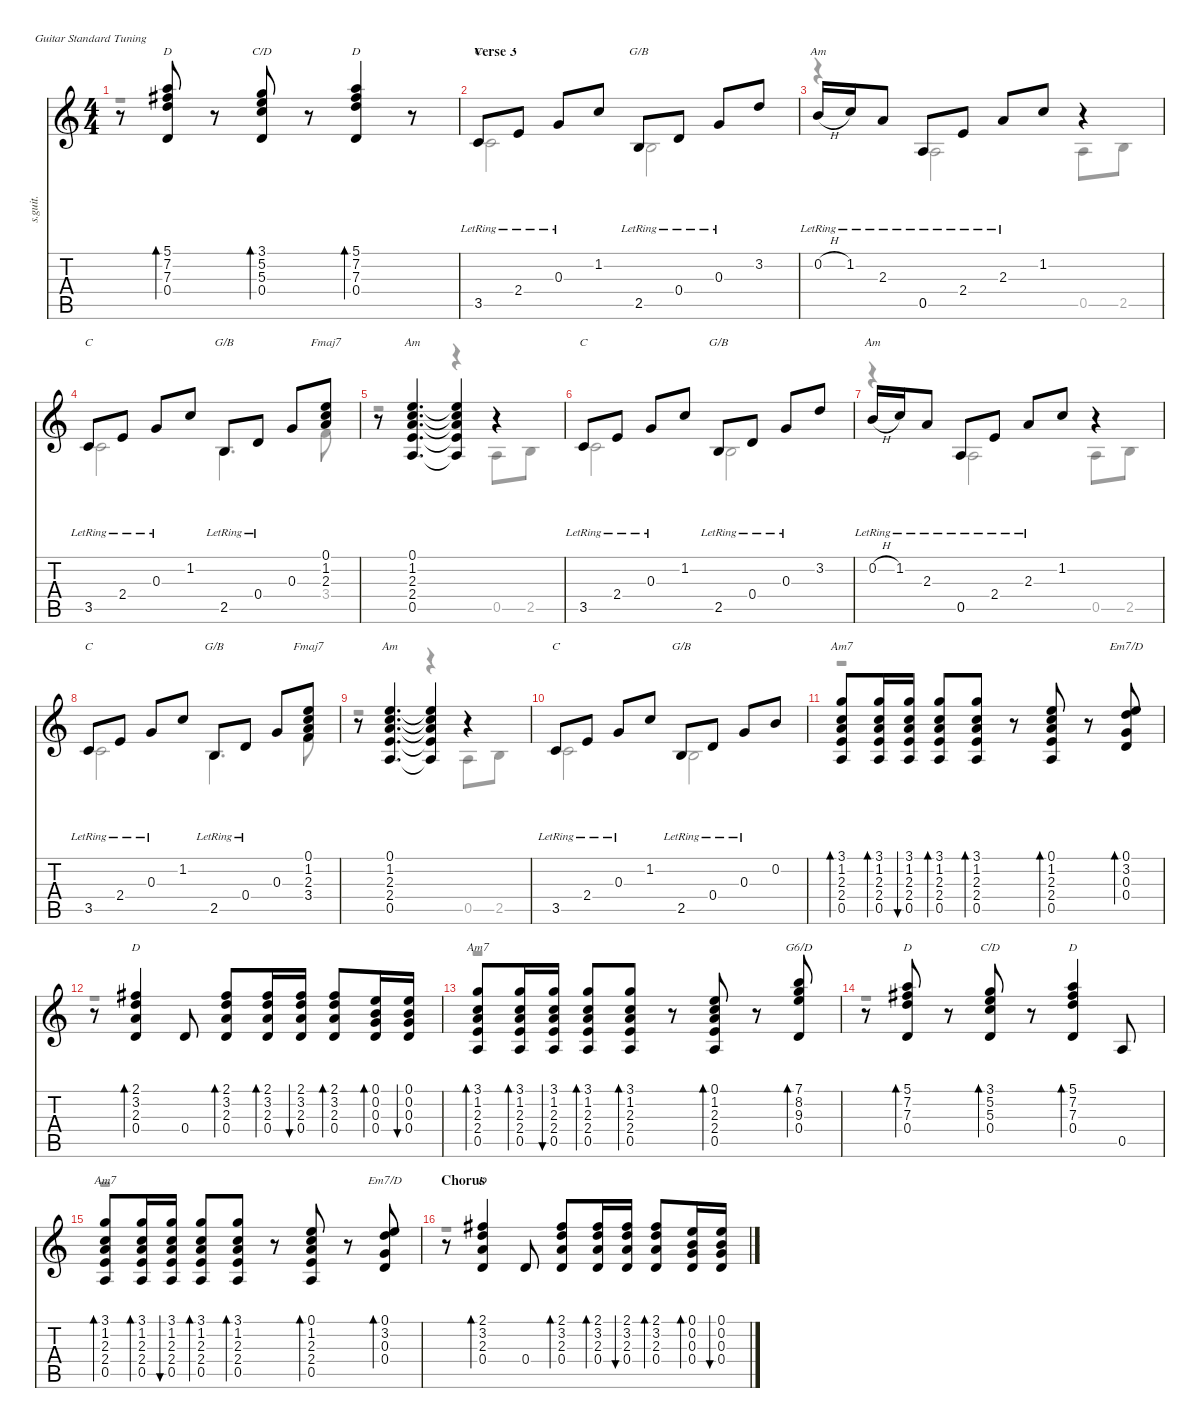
\defaultSystemsLayout 4
\hideDynamics
\bracketExtendMode nobrackets
\track ("Jimmy Page - Rhythm Guitars" "s.guit.") {instrument acousticguitarsteel}
\staff {score tabs}
\tuning (E4 B3 G3 D3 A2 E2)
\chord ("Am" 3 1 2 2 0 x) {showdiagram false}
\chord ("Fmaj7" 3 1 2 2 0 x) {showdiagram false}
\chord ("G/B" 3 1 2 2 0 x) {showdiagram false}
\chord ("C" 3 1 2 2 0 x) {showdiagram false}
\chord ("D" 3 1 2 2 0 x) {showdiagram false}
\chord ("Am7" 3 1 2 2 0 x) {showdiagram false}
\chord ("Em7/D" 3 1 2 2 0 x) {showdiagram false}
\chord ("G6/D" 3 1 2 2 0 x) {showdiagram false}
\chord ("C/D" 3 1 2 2 0 x) {showdiagram false}
\voice
\ts (4 4)
\tempo (82 hide)
\clef g2
\ks c
r.8{dy mp} (5.1 7.2{acc #} 7.3 0.4).8{bd 30 ch "D" lyrics (0 "") lyrics (1 "") lyrics (2 "") lyrics (3 "") lyrics (4 "")} r.8 (3.1 5.2 5.3 0.4).8{bd 30 ch "C/D" lyrics (0 "") lyrics (1 "") lyrics (2 "") lyrics (3 "") lyrics (4 "")} r.8 (5.1 7.2{acc #} 7.3 0.4).4{bd 30 ch "D" lyrics (0 "") lyrics (1 "") lyrics (2 "") lyrics (3 "") lyrics (4 "")} r.8 |
\section ("" "Verse 3")
3.5{lr}.8{ch "C" lyrics (0 "") lyrics (1 "") lyrics (2 "") lyrics (3 "") lyrics (4 "")} 2.4{lr}.8{lyrics (0 "") lyrics (1 "") lyrics (2 "") lyrics (3 "") lyrics (4 "")} 0.3{lr}.8{lyrics (0 "") lyrics (1 "") lyrics (2 "") lyrics (3 "") lyrics (4 "")} 1.2.8{lyrics (0 "") lyrics (1 "") lyrics (2 "") lyrics (3 "") lyrics (4 "")} 2.5{lr}.8{ch "G/B" lyrics (0 "") lyrics (1 "") lyrics (2 "") lyrics (3 "") lyrics (4 "")} 0.4{lr}.8{lyrics (0 "") lyrics (1 "") lyrics (2 "") lyrics (3 "") lyrics (4 "")} 0.3{lr}.8{lyrics (0 "") lyrics (1 "") lyrics (2 "") lyrics (3 "") lyrics (4 "")} 3.2.8{lyrics (0 "") lyrics (1 "") lyrics (2 "") lyrics (3 "") lyrics (4 "")} |
0.2{h lr}.16{ch "Am" lyrics (0 "") lyrics (1 "") lyrics (2 "") lyrics (3 "") lyrics (4 "")} 1.2{lr}.16{lyrics (0 "") lyrics (1 "") lyrics (2 "") lyrics (3 "") lyrics (4 "")} 2.3{lr}.8{lyrics (0 "") lyrics (1 "") lyrics (2 "") lyrics (3 "") lyrics (4 "")} 0.5{lr}.8{lyrics (0 "") lyrics (1 "") lyrics (2 "") lyrics (3 "") lyrics (4 "")} 2.4{lr}.8{lyrics (0 "") lyrics (1 "") lyrics (2 "") lyrics (3 "") lyrics (4 "")} 2.3{lr}.8{lyrics (0 "") lyrics (1 "") lyrics (2 "") lyrics (3 "") lyrics (4 "")} 1.2.8{lyrics (0 "") lyrics (1 "") lyrics (2 "") lyrics (3 "") lyrics (4 "")} r.4 |
3.5{lr}.8{ch "C" lyrics (0 "") lyrics (1 "") lyrics (2 "") lyrics (3 "") lyrics (4 "")} 2.4{lr}.8{lyrics (0 "") lyrics (1 "") lyrics (2 "") lyrics (3 "") lyrics (4 "")} 0.3{lr}.8{lyrics (0 "") lyrics (1 "") lyrics (2 "") lyrics (3 "") lyrics (4 "")} 1.2.8{lyrics (0 "") lyrics (1 "") lyrics (2 "") lyrics (3 "") lyrics (4 "")} 2.5{lr}.8{ch "G/B" lyrics (0 "") lyrics (1 "") lyrics (2 "") lyrics (3 "") lyrics (4 "")} 0.4{lr}.8{lyrics (0 "") lyrics (1 "") lyrics (2 "") lyrics (3 "") lyrics (4 "")} 0.3.8{lyrics (0 "") lyrics (1 "") lyrics (2 "") lyrics (3 "") lyrics (4 "")} (0.1 1.2 2.3).8{ch "Fmaj7" lyrics (0 "") lyrics (1 "") lyrics (2 "") lyrics (3 "") lyrics (4 "")} |
r.8 (0.1 1.2 2.3 2.4 0.5).4{d ch "Am" lyrics (0 "") lyrics (1 "") lyrics (2 "") lyrics (3 "") lyrics (4 "")} (0.1{t} 1.2{t} 2.3{t} 2.4{t} 0.5{t}).4{lyrics (0 "") lyrics (1 "") lyrics (2 "") lyrics (3 "") lyrics (4 "")} r.4 |
3.5{lr}.8{ch "C" lyrics (0 "") lyrics (1 "") lyrics (2 "") lyrics (3 "") lyrics (4 "")} 2.4{lr}.8{lyrics (0 "") lyrics (1 "") lyrics (2 "") lyrics (3 "") lyrics (4 "")} 0.3{lr}.8{lyrics (0 "") lyrics (1 "") lyrics (2 "") lyrics (3 "") lyrics (4 "")} 1.2.8{lyrics (0 "") lyrics (1 "") lyrics (2 "") lyrics (3 "") lyrics (4 "")} 2.5{lr}.8{ch "G/B" lyrics (0 "") lyrics (1 "") lyrics (2 "") lyrics (3 "") lyrics (4 "")} 0.4{lr}.8{lyrics (0 "") lyrics (1 "") lyrics (2 "") lyrics (3 "") lyrics (4 "")} 0.3{lr}.8{lyrics (0 "") lyrics (1 "") lyrics (2 "") lyrics (3 "") lyrics (4 "")} 3.2.8{lyrics (0 "") lyrics (1 "") lyrics (2 "") lyrics (3 "") lyrics (4 "")} |
0.2{h lr}.16{ch "Am" lyrics (0 "") lyrics (1 "") lyrics (2 "") lyrics (3 "") lyrics (4 "")} 1.2{lr}.16{lyrics (0 "") lyrics (1 "") lyrics (2 "") lyrics (3 "") lyrics (4 "")} 2.3{lr}.8{lyrics (0 "") lyrics (1 "") lyrics (2 "") lyrics (3 "") lyrics (4 "")} 0.5{lr}.8{lyrics (0 "") lyrics (1 "") lyrics (2 "") lyrics (3 "") lyrics (4 "")} 2.4{lr}.8{lyrics (0 "") lyrics (1 "") lyrics (2 "") lyrics (3 "") lyrics (4 "")} 2.3{lr}.8{lyrics (0 "") lyrics (1 "") lyrics (2 "") lyrics (3 "") lyrics (4 "")} 1.2.8{lyrics (0 "") lyrics (1 "") lyrics (2 "") lyrics (3 "") lyrics (4 "")} r.4 |
3.5{lr}.8{ch "C" lyrics (0 "") lyrics (1 "") lyrics (2 "") lyrics (3 "") lyrics (4 "")} 2.4{lr}.8{lyrics (0 "") lyrics (1 "") lyrics (2 "") lyrics (3 "") lyrics (4 "")} 0.3{lr}.8{lyrics (0 "") lyrics (1 "") lyrics (2 "") lyrics (3 "") lyrics (4 "")} 1.2.8{lyrics (0 "") lyrics (1 "") lyrics (2 "") lyrics (3 "") lyrics (4 "")} 2.5{lr}.8{ch "G/B" lyrics (0 "") lyrics (1 "") lyrics (2 "") lyrics (3 "") lyrics (4 "")} 0.4{lr}.8{lyrics (0 "") lyrics (1 "") lyrics (2 "") lyrics (3 "") lyrics (4 "")} 0.3.8{lyrics (0 "") lyrics (1 "") lyrics (2 "") lyrics (3 "") lyrics (4 "")} (0.1 1.2 2.3 3.4).8{ch "Fmaj7" lyrics (0 "") lyrics (1 "") lyrics (2 "") lyrics (3 "") lyrics (4 "")} |
r.8 (0.1 1.2 2.3 2.4 0.5).4{d ch "Am" lyrics (0 "") lyrics (1 "") lyrics (2 "") lyrics (3 "") lyrics (4 "")} (0.1{t} 1.2{t} 2.3{t} 2.4{t} 0.5{t}).4{lyrics (0 "") lyrics (1 "") lyrics (2 "") lyrics (3 "") lyrics (4 "")} r.4 |
3.5{lr}.8{ch "C" lyrics (0 "") lyrics (1 "") lyrics (2 "") lyrics (3 "") lyrics (4 "")} 2.4{lr}.8{lyrics (0 "") lyrics (1 "") lyrics (2 "") lyrics (3 "") lyrics (4 "")} 0.3{lr}.8{lyrics (0 "") lyrics (1 "") lyrics (2 "") lyrics (3 "") lyrics (4 "")} 1.2.8{lyrics (0 "") lyrics (1 "") lyrics (2 "") lyrics (3 "") lyrics (4 "")} 2.5{lr}.8{ch "G/B" lyrics (0 "") lyrics (1 "") lyrics (2 "") lyrics (3 "") lyrics (4 "")} 0.4{lr}.8{lyrics (0 "") lyrics (1 "") lyrics (2 "") lyrics (3 "") lyrics (4 "")} 0.3{lr}.8{lyrics (0 "") lyrics (1 "") lyrics (2 "") lyrics (3 "") lyrics (4 "")} 0.2.8{lyrics (0 "") lyrics (1 "") lyrics (2 "") lyrics (3 "") lyrics (4 "")} |
\tempo (84 hide)
(3.1 1.2 2.3 2.4 0.5).8{bd 30 ch "Am7" lyrics (0 "") lyrics (1 "") lyrics (2 "") lyrics (3 "") lyrics (4 "")} (3.1 1.2 2.3 2.4 0.5).16{bd 30 lyrics (0 "") lyrics (1 "") lyrics (2 "") lyrics (3 "") lyrics (4 "")} (3.1 1.2 2.3 2.4 0.5).16{bu 30 lyrics (0 "") lyrics (1 "") lyrics (2 "") lyrics (3 "") lyrics (4 "")} (3.1 1.2 2.3 2.4 0.5).8{bd 30 lyrics (0 "") lyrics (1 "") lyrics (2 "") lyrics (3 "") lyrics (4 "")} (3.1 1.2 2.3 2.4 0.5).8{bd 30 lyrics (0 "") lyrics (1 "") lyrics (2 "") lyrics (3 "") lyrics (4 "")} r.8 (0.1 1.2 2.3 2.4 0.5).8{bd 30 lyrics (0 "") lyrics (1 "") lyrics (2 "") lyrics (3 "") lyrics (4 "")} r.8 (0.1 3.2 0.3 0.4).8{bd 30 ch "Em7/D" lyrics (0 "") lyrics (1 "") lyrics (2 "") lyrics (3 "") lyrics (4 "")} |
r.8 (2.1{acc #} 3.2 2.3 0.4).4{bd 30 ch "D" lyrics (0 "") lyrics (1 "") lyrics (2 "") lyrics (3 "") lyrics (4 "")} 0.4.8{lyrics (0 "") lyrics (1 "") lyrics (2 "") lyrics (3 "") lyrics (4 "")} (2.1{acc #} 3.2 2.3 0.4).8{bd 30 lyrics (0 "") lyrics (1 "") lyrics (2 "") lyrics (3 "") lyrics (4 "")} (2.1{acc #} 3.2 2.3 0.4).16{bd 30 lyrics (0 "") lyrics (1 "") lyrics (2 "") lyrics (3 "") lyrics (4 "")} (2.1{acc #} 3.2 2.3 0.4).16{bu 30 lyrics (0 "") lyrics (1 "") lyrics (2 "") lyrics (3 "") lyrics (4 "")} (2.1{acc #} 3.2 2.3 0.4).8{bd 30 lyrics (0 "") lyrics (1 "") lyrics (2 "") lyrics (3 "") lyrics (4 "")} (0.1 0.2 0.3 0.4).16{bd 30 lyrics (0 "") lyrics (1 "") lyrics (2 "") lyrics (3 "") lyrics (4 "")} (0.1 0.2 0.3 0.4).16{bu 30 lyrics (0 "") lyrics (1 "") lyrics (2 "") lyrics (3 "") lyrics (4 "")} |
(3.1 1.2 2.3 2.4 0.5).8{bd 30 ch "Am7" lyrics (0 "") lyrics (1 "") lyrics (2 "") lyrics (3 "") lyrics (4 "")} (3.1 1.2 2.3 2.4 0.5).16{bd 30 lyrics (0 "") lyrics (1 "") lyrics (2 "") lyrics (3 "") lyrics (4 "")} (3.1 1.2 2.3 2.4 0.5).16{bu 30 lyrics (0 "") lyrics (1 "") lyrics (2 "") lyrics (3 "") lyrics (4 "")} (3.1 1.2 2.3 2.4 0.5).8{bd 30 lyrics (0 "") lyrics (1 "") lyrics (2 "") lyrics (3 "") lyrics (4 "")} (3.1 1.2 2.3 2.4 0.5).8{bd 30 lyrics (0 "") lyrics (1 "") lyrics (2 "") lyrics (3 "") lyrics (4 "")} r.8 (0.1 1.2 2.3 2.4 0.5).8{bd 30 lyrics (0 "") lyrics (1 "") lyrics (2 "") lyrics (3 "") lyrics (4 "")} r.8 (7.1 8.2 9.3 0.4).8{bd 30 ch "G6/D" lyrics (0 "") lyrics (1 "") lyrics (2 "") lyrics (3 "") lyrics (4 "")} |
r.8 (5.1 7.2{acc #} 7.3 0.4).8{bd 30 ch "D" lyrics (0 "") lyrics (1 "") lyrics (2 "") lyrics (3 "") lyrics (4 "")} r.8 (3.1 5.2 5.3 0.4).8{bd 30 ch "C/D" lyrics (0 "") lyrics (1 "") lyrics (2 "") lyrics (3 "") lyrics (4 "")} r.8 (5.1 7.2{acc #} 7.3 0.4).4{bd 30 ch "D" lyrics (0 "") lyrics (1 "") lyrics (2 "") lyrics (3 "") lyrics (4 "")} 0.5.8{lyrics (0 "") lyrics (1 "") lyrics (2 "") lyrics (3 "") lyrics (4 "")} |
(3.1 1.2 2.3 2.4 0.5).8{bd 30 ch "Am7" lyrics (0 "") lyrics (1 "") lyrics (2 "") lyrics (3 "") lyrics (4 "")} (3.1 1.2 2.3 2.4 0.5).16{bd 30 lyrics (0 "") lyrics (1 "") lyrics (2 "") lyrics (3 "") lyrics (4 "")} (3.1 1.2 2.3 2.4 0.5).16{bu 30 lyrics (0 "") lyrics (1 "") lyrics (2 "") lyrics (3 "") lyrics (4 "")} (3.1 1.2 2.3 2.4 0.5).8{bd 30 lyrics (0 "") lyrics (1 "") lyrics (2 "") lyrics (3 "") lyrics (4 "")} (3.1 1.2 2.3 2.4 0.5).8{bd 30 lyrics (0 "") lyrics (1 "") lyrics (2 "") lyrics (3 "") lyrics (4 "")} r.8 (0.1 1.2 2.3 2.4 0.5).8{bd 30 lyrics (0 "") lyrics (1 "") lyrics (2 "") lyrics (3 "") lyrics (4 "")} r.8 (0.1 3.2 0.3 0.4).8{bd 30 ch "Em7/D" lyrics (0 "") lyrics (1 "") lyrics (2 "") lyrics (3 "") lyrics (4 "")} |
\section ("" "Chorus")
r.8 (2.1{acc #} 3.2 2.3 0.4).4{bd 30 ch "D" lyrics (0 "") lyrics (1 "") lyrics (2 "") lyrics (3 "") lyrics (4 "")} 0.4.8{lyrics (0 "") lyrics (1 "") lyrics (2 "") lyrics (3 "") lyrics (4 "")} (2.1{acc #} 3.2 2.3 0.4).8{bd 30 lyrics (0 "") lyrics (1 "") lyrics (2 "") lyrics (3 "") lyrics (4 "")} (2.1{acc #} 3.2 2.3 0.4).16{bd 30 lyrics (0 "") lyrics (1 "") lyrics (2 "") lyrics (3 "") lyrics (4 "")} (2.1{acc #} 3.2 2.3 0.4).16{bu 30 lyrics (0 "") lyrics (1 "") lyrics (2 "") lyrics (3 "") lyrics (4 "")} (2.1{acc #} 3.2 2.3 0.4).8{bd 30 lyrics (0 "") lyrics (1 "") lyrics (2 "") lyrics (3 "") lyrics (4 "")} (0.1 0.2 0.3 0.4).16{bd 30 lyrics (0 "") lyrics (1 "") lyrics (2 "") lyrics (3 "") lyrics (4 "")} (0.1 0.2 0.3 0.4).16{bu 30 lyrics (0 "") lyrics (1 "") lyrics (2 "") lyrics (3 "") lyrics (4 "")}
\voice
\clef g2
\ottava regular
\simile none
\ks c
r.1{dy mp} |
3.5.2{lyrics (0 "") lyrics (1 "") lyrics (2 "") lyrics (3 "") lyrics (4 "")} 2.5.2{lyrics (0 "") lyrics (1 "") lyrics (2 "") lyrics (3 "") lyrics (4 "")} |
r.4 0.5.2{lyrics (0 "") lyrics (1 "") lyrics (2 "") lyrics (3 "") lyrics (4 "")} 0.5.8{lyrics (0 "") lyrics (1 "") lyrics (2 "") lyrics (3 "") lyrics (4 "")} 2.5.8{lyrics (0 "") lyrics (1 "") lyrics (2 "") lyrics (3 "") lyrics (4 "")} |
3.5.2{lyrics (0 "") lyrics (1 "") lyrics (2 "") lyrics (3 "") lyrics (4 "")} 2.5.4{d lyrics (0 "") lyrics (1 "") lyrics (2 "") lyrics (3 "") lyrics (4 "")} 3.4.8{lyrics (0 "") lyrics (1 "") lyrics (2 "") lyrics (3 "") lyrics (4 "")} |
r.2 r.4 0.5.8{lyrics (0 "") lyrics (1 "") lyrics (2 "") lyrics (3 "") lyrics (4 "")} 2.5.8{lyrics (0 "") lyrics (1 "") lyrics (2 "") lyrics (3 "") lyrics (4 "")} |
3.5.2{lyrics (0 "") lyrics (1 "") lyrics (2 "") lyrics (3 "") lyrics (4 "")} 2.5.2{lyrics (0 "") lyrics (1 "") lyrics (2 "") lyrics (3 "") lyrics (4 "")} |
r.4 0.5.2{lyrics (0 "") lyrics (1 "") lyrics (2 "") lyrics (3 "") lyrics (4 "")} 0.5.8{lyrics (0 "") lyrics (1 "") lyrics (2 "") lyrics (3 "") lyrics (4 "")} 2.5.8{lyrics (0 "") lyrics (1 "") lyrics (2 "") lyrics (3 "") lyrics (4 "")} |
3.5.2{lyrics (0 "") lyrics (1 "") lyrics (2 "") lyrics (3 "") lyrics (4 "")} 2.5.4{d lyrics (0 "") lyrics (1 "") lyrics (2 "") lyrics (3 "") lyrics (4 "")} 3.4.8{lyrics (0 "") lyrics (1 "") lyrics (2 "") lyrics (3 "") lyrics (4 "")} |
r.2 r.4 0.5.8{lyrics (0 "") lyrics (1 "") lyrics (2 "") lyrics (3 "") lyrics (4 "")} 2.5.8{lyrics (0 "") lyrics (1 "") lyrics (2 "") lyrics (3 "") lyrics (4 "")} |
3.5.2{lyrics (0 "") lyrics (1 "") lyrics (2 "") lyrics (3 "") lyrics (4 "")} 2.5.2{lyrics (0 "") lyrics (1 "") lyrics (2 "") lyrics (3 "") lyrics (4 "")} |
r.1 |
r.1 |
r.1 |
r.1 |
r.1 |
r.1
